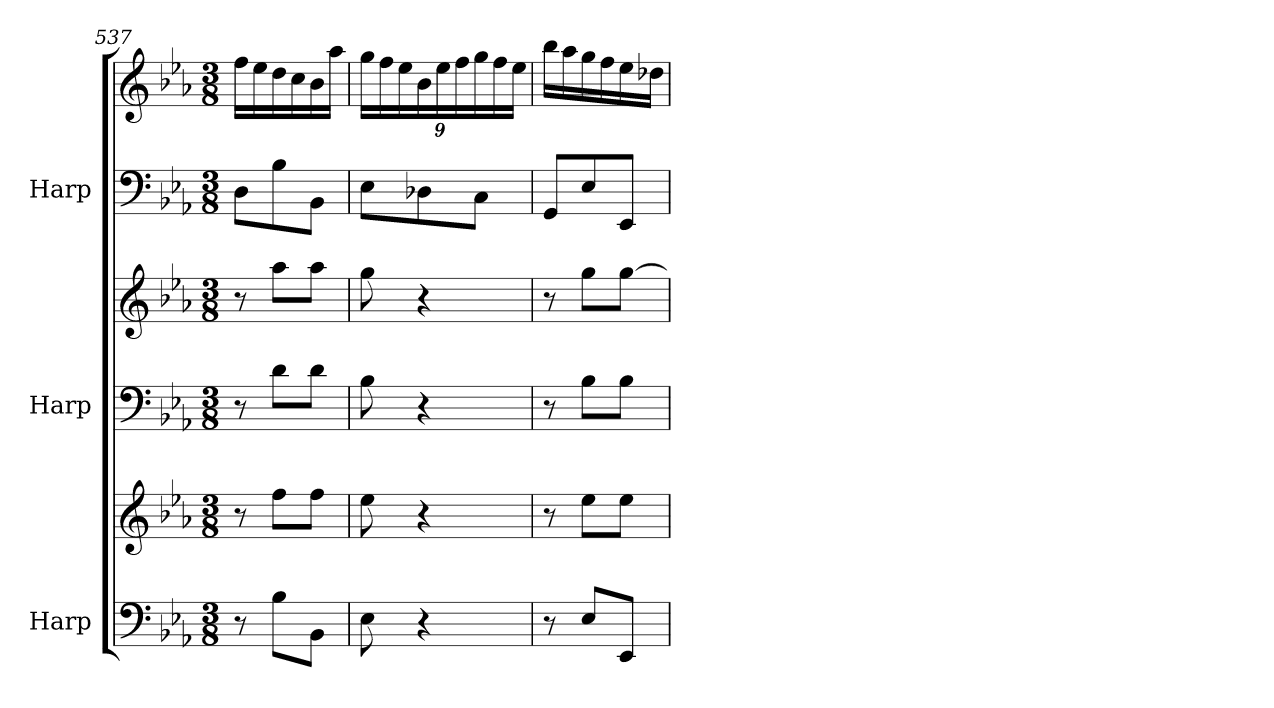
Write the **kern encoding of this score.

**kern	**kern	**kern	**kern	**kern	**kern
*part3	*part3	*part2	*part2	*part1	*part1
*staff6	*staff5	*staff4	*staff3	*staff2	*staff1
*I"Harp	*	*I"Harp	*	*I"Harp	*
*I'Hp	*	*I'Hp	*	*I'Hp	*
*clefF4	*clefG2	*clefF4	*clefG2	*clefF4	*clefG2
*k[b-e-a-]	*k[b-e-a-]	*k[b-e-a-]	*k[b-e-a-]	*k[b-e-a-]	*k[b-e-a-]
*M3/8	*M3/8	*M3/8	*M3/8	*M3/8	*M3/8
=537	=537	=537	=537	=537	=537
8r	8r	8r	8r	8D\L	16ff\LL
.	.	.	.	.	16ee-\
8B-\L	8ff\L	8d\L	8aa-\L	8B-\	16dd\
.	.	.	.	.	16cc\
8BB-\J	8ff\J	8d\J	8aa-\J	8BB-\J	16b-\
.	.	.	.	.	16aa-\JJ
=538	=538	=538	=538	=538	=538
*	*	*	*	*	*Xbrackettup
8E-\	8ee-\	8B-\	8gg\	8E-\L	24gg\LL
.	.	.	.	.	24ff\
.	.	.	.	.	24ee-\
4r	4r	4r	4r	8D-X\	24b-\
.	.	.	.	.	24ee-\
.	.	.	.	.	24ff\
.	.	.	.	8C\J	24gg\
.	.	.	.	.	24ff\
.	.	.	.	.	24ee-\JJ
=539	=539	=539	=539	=539	=539
8r	8r	8r	8r	8GG/L	16bb-\LL
.	.	.	.	.	16aa-\
8E-/L	8ee-\L	8B-\L	8gg\L	8E-/	16gg\
.	.	.	.	.	16ff\
8EE-/J	8ee-\J	8B-\J	[8gg\J	8EE-/J	16ee-\
.	.	.	.	.	16dd-X\JJ
=	=	=	=	=	=
*-	*-	*-	*-	*-	*-
